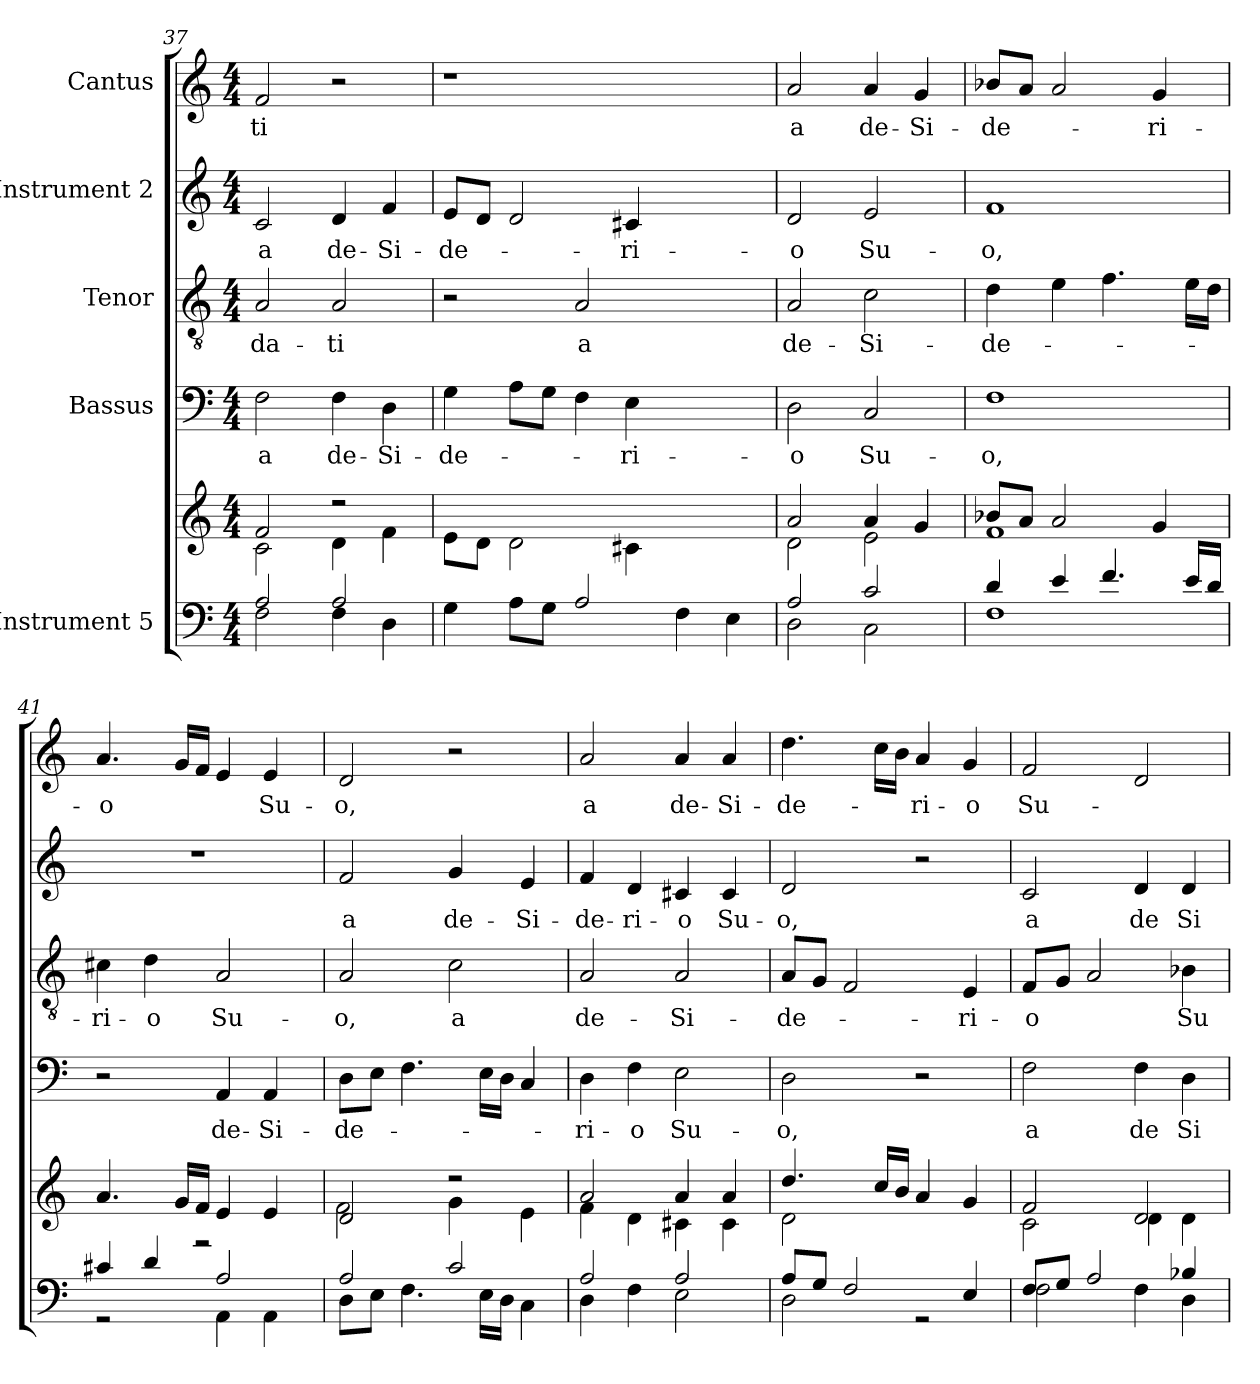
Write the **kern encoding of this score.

**kern	**kern	**kern	**text	**kern	**text	**kern	**text	**kern	**text
*part5	*part5	*part4	*part4	*part3	*part3	*part2	*part2	*part1	*part1
*staff6	*staff5	*staff4	*staff4	*staff3	*staff3	*staff2	*staff2	*staff1	*staff1
*I"Instrument 5	*	*I"Bassus	*	*I"Tenor	*	*I"Instrument 2	*	*I"Cantus	*
!!LO:LB:g=z
*clefF4	*clefG2	*clefF4	*	*clefGv2	*	*clefG2	*	*clefG2	*
*M4/4	*M4/4	*M4/4	*	*M4/4	*	*M4/4	*	*M4/4	*
=37	=37	=37	=37	=37	=37	=37	=37	=37	=37
*^	*^	*	*	*	*	*	*	*	*
!	!	!	!	!	!LO:LY:b:cj	!	!LO:LY:b:cj	!	!LO:LY:b:cj	!	!LO:LY:b:cj
2A/	2F\	2f/	2c\	2F\	a	2A/	-da-	2c/	a	2f/	-ti
!	!	!	!	!	!LO:LY:b:cj	!	!LO:LY:b:cj	!	!LO:LY:b:cj	!	!
2A/	4F\	2r	4d\	4F\	de-	2A/	-ti	4d/	de-	2r	.
!	!	!	!	!	!LO:LY:b:cj	!	!	!	!LO:LY:b:cj	!	!
.	4D\	.	4f\	4D\	-Si-	.	.	4f/	-Si-	.	.
=38	=38	=38	=38	=38	=38	=38	=38	=38	=38	=38	=38
!	!	!	!	!	!LO:LY:b:cj	!	!	!	!LO:LY:b:cj	!	!
*v	*v	*	*	*	*	*	*	*	*	*	*
*	*v	*v	*	*	*	*	*	*	*	*
4G\	8e\L	4G\	-de-	2r	.	8e/L	-de-	1r	.
.	8d\J	.	.	.	.	8d/J	.	.	.
8A\L	2d\	8A\L	.	.	.	2d/	.	.	.
8G\J	.	8G\J	.	.	.	.	.	.	.
!	!	!	!	!	!LO:LY:b:cj	!	!	!	!
2A/	.	4F\	.	2A/	a	.	.	.	.
!	!	!	!LO:LY:b:cj	!	!	!	!LO:LY:b:cj	!	!
.	4c#X\	4E\	-ri-	.	.	4c#X/	-ri-	.	.
4F\	2ryy	2ryy	.	2ryy	.	2ryy	.	2ryy	.
4E\	.	.	.	.	.	.	.	.	.
=39	=39	=39	=39	=39	=39	=39	=39	=39	=39
*^	*^	*	*	*	*	*	*	*	*
!	!	!	!	!	!LO:LY:b:cj	!	!LO:LY:b:cj	!	!LO:LY:b:cj	!	!LO:LY:b:cj
2A/	2D\	2a/	2d\	2D\	-o	2A/	de-	2d/	-o	2a/	a
!	!	!	!	!	!LO:LY:b:cj	!	!LO:LY:b:cj	!	!LO:LY:b:cj	!	!LO:LY:b:cj
2c/	2C\	4a/	2e\	2C/	Su-	2c\	-Si-	2e/	Su-	4a/	de-
!	!	!	!	!	!	!	!	!	!	!	!LO:LY:b:cj
.	.	4g/	.	.	.	.	.	.	.	4g/	-Si-
=40	=40	=40	=40	=40	=40	=40	=40	=40	=40	=40	=40
!	!	!	!	!	!LO:LY:b:cj	!	!LO:LY:b:cj	!	!LO:LY:b:cj	!	!LO:LY:b:cj
4d/	1F	8b-X/L	1f	1F	-o,	4d\	-de-	1f	-o,	8b-X/L	-de-
.	.	8a/J	.	.	.	.	.	.	.	8a/J	.
4e/	.	2a/	.	.	.	4e\	.	.	.	2a/	.
4.f/	.	.	.	.	.	4.f\	.	.	.	.	.
!	!	!	!	!	!	!	!	!	!	!	!LO:LY:b:cj
.	.	4g/	.	.	.	.	.	.	.	4g/	-ri-
16e/L	.	.	.	.	.	16e\L	.	.	.	.	.
16d/J	.	.	.	.	.	16d\J	.	.	.	.	.
=41	=41	=41	=41	=41	=41	=41	=41	=41	=41	=41	=41
!	!	!	!	!	!	!	!LO:LY:b:cj	!	!	!	!LO:LY:b:cj
4c#X/	2r	4.a/	4..ryy	2r	.	4c#X\	-ri-	1r	.	4.a/	-o
!	!	!	!	!	!	!	!LO:LY:b:cj	!	!	!	!
4d/	.	.	.	.	.	4d\	-o	.	.	.	.
.	.	16g/L	.	.	.	.	.	.	.	16g/L	.
.	.	16f/J	2r	.	.	.	.	.	.	16f/J	.
!	!	!	!	!	!LO:LY:b:cj	!	!LO:LY:b:cj	!	!	!	!
2A/	4AA\	4e/	.	4AA/	de-	2A/	Su-	.	.	4e/	.
!	!	!	!	!	!LO:LY:b:cj	!	!	!	!	!	!LO:LY:b:cj
.	4AA\	4e/	.	4AA/	-Si-	.	.	.	.	4e/	Su-
.	.	.	16ryy	.	.	.	.	.	.	.	.
=42	=42	=42	=42	=42	=42	=42	=42	=42	=42	=42	=42
!	!	!	!	!	!LO:LY:b:cj	!	!LO:LY:b:cj	!	!LO:LY:b:cj	!	!LO:LY:b:cj
2A/	8D\L	2d/	2f\	8D\L	-de-	2A/	-o,	2f/	a	2d/	-o,
.	8E\J	.	.	8E\J	.	.	.	.	.	.	.
.	4.F\	.	.	4.F\	.	.	.	.	.	.	.
!	!	!	!	!	!	!	!LO:LY:b:cj	!	!LO:LY:b:cj	!	!
2c/	.	2r	4g\	.	.	2c\	a	4g/	de-	2r	.
.	16E\L	.	.	16E\L	.	.	.	.	.	.	.
.	16D\J	.	.	16D\J	.	.	.	.	.	.	.
!	!	!	!	!	!	!	!	!	!LO:LY:b:cj	!	!
.	4C\	.	4e\	4C/	.	.	.	4e/	-Si-	.	.
=43	=43	=43	=43	=43	=43	=43	=43	=43	=43	=43	=43
!	!	!	!	!	!LO:LY:b:cj	!	!LO:LY:b:cj	!	!LO:LY:b:cj	!	!LO:LY:b:cj
2A/	4D\	2a/	4f\	4D\	-ri-	2A/	de-	4f/	-de-	2a/	a
!	!	!	!	!	!LO:LY:b:cj	!	!	!	!LO:LY:b:cj	!	!
.	4F\	.	4d\	4F\	-o	.	.	4d/	-ri-	.	.
!	!	!	!	!	!LO:LY:b:cj	!	!LO:LY:b:cj	!	!LO:LY:b:cj	!	!LO:LY:b:cj
2A/	2E\	4a/	4c#X\	2E\	Su-	2A/	-Si-	4c#X/	-o	4a/	de-
!	!	!	!	!	!	!	!	!	!LO:LY:b:cj	!	!LO:LY:b:cj
.	.	4a/	4c#\	.	.	.	.	4c#/	Su-	4a/	-Si-
=44	=44	=44	=44	=44	=44	=44	=44	=44	=44	=44	=44
!	!	!	!	!	!LO:LY:b:cj	!	!LO:LY:b:cj	!	!LO:LY:b:cj	!	!LO:LY:b:cj
8A/L	2D\	4.dd/	2d\	2D\	-o,	8A/L	-de-	2d/	-o,	4.dd\	-de-
8G/J	.	.	.	.	.	8G/J	.	.	.	.	.
2F/	.	.	.	.	.	2F/	.	.	.	.	.
.	.	16cc/L	.	.	.	.	.	.	.	16cc\L	.
.	.	16b/J	.	.	.	.	.	.	.	16b\J	.
!	!	!	!	!	!	!	!	!	!	!	!LO:LY:b:cj
.	2r	4a/	2ryy	2r	.	.	.	2r	.	4a/	-ri-
!	!	!	!	!	!	!	!LO:LY:b:cj	!	!	!	!LO:LY:b:cj
4E/	.	4g/	.	.	.	4E/	-ri-	.	.	4g/	-o
!!LO:PB:g=z
=45	=45	=45	=45	=45	=45	=45	=45	=45	=45	=45	=45
!	!	!	!	!	!LO:LY:b:cj	!	!LO:LY:b:cj	!	!LO:LY:b:cj	!	!LO:LY:b:cj
8F/L	2F\	2f/	2c\	2F\	a	8F/L	-o	2c/	a	2f/	Su-
8G/J	.	.	.	.	.	8G/J	.	.	.	.	.
2A/	.	.	.	.	.	2A/	.	.	.	.	.
!	!	!	!	!	!LO:LY:b:cj	!	!	!	!LO:LY:b:cj	!	!
.	4F\	2d/	4d\	4F\	de	.	.	4d/	de	2d/	.
!	!	!	!	!	!LO:LY:b:cj	!	!LO:LY:b:cj	!	!LO:LY:b:cj	!	!
4B-X/	4D\	.	4d\	4D\	Si	4B-X\	Su-	4d/	Si	.	.
*v	*v	*	*	*	*	*	*	*	*	*	*
*	*v	*v	*	*	*	*	*	*	*	*
=	=	=	=	=	=	=	=	=	=
*-	*-	*-	*-	*-	*-	*-	*-	*-	*-
